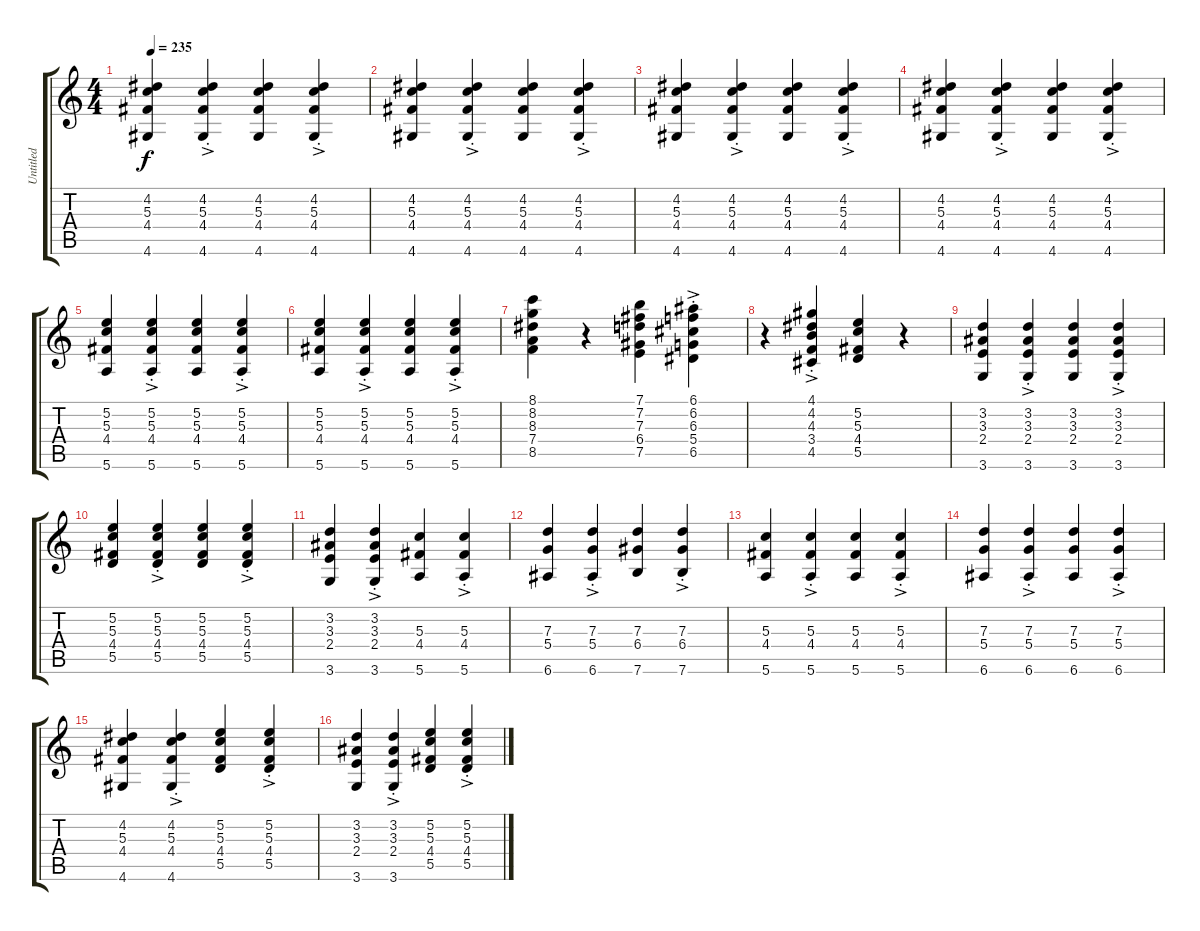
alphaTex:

\track ("Untitled" "Untitled") {instrument acousticguitarnylon}
\staff {score tabs}
\tuning (E4 B3 G3 D3 A2 E2) {hide}
\ts (4 4)
\tempo 235
\clef g2
\ks c
(4.2 5.3 4.4 4.6).4{dy f} (4.2{ac st} 5.3{ac st} 4.4{ac st} 4.6{ac st}).4 (4.2 5.3 4.4 4.6).4 (4.2{ac st} 5.3{ac st} 4.4{ac st} 4.6{ac st}).4 |
(4.2 5.3 4.4 4.6).4 (4.2{ac st} 5.3{ac st} 4.4{ac st} 4.6{ac st}).4 (4.2 5.3 4.4 4.6).4 (4.2{ac st} 5.3{ac st} 4.4{ac st} 4.6{ac st}).4 |
(4.2 5.3 4.4 4.6).4 (4.2{ac st} 5.3{ac st} 4.4{ac st} 4.6{ac st}).4 (4.2 5.3 4.4 4.6).4 (4.2{ac st} 5.3{ac st} 4.4{ac st} 4.6{ac st}).4 |
(4.2 5.3 4.4 4.6).4 (4.2{ac st} 5.3{ac st} 4.4{ac st} 4.6{ac st}).4 (4.2 5.3 4.4 4.6).4 (4.2{ac st} 5.3{ac st} 4.4{ac st} 4.6{ac st}).4 |
(5.2 5.3 4.4 5.6).4 (5.2{ac st} 5.3{ac st} 4.4{ac st} 5.6{ac st}).4 (5.2 5.3 4.4 5.6).4 (5.2{ac st} 5.3{ac st} 4.4{ac st} 5.6{ac st}).4 |
(5.2 5.3 4.4 5.6).4 (5.2{ac st} 5.3{ac st} 4.4{ac st} 5.6{ac st}).4 (5.2 5.3 4.4 5.6).4 (5.2{ac st} 5.3{ac st} 4.4{ac st} 5.6{ac st}).4 |
(8.1 8.2 8.3 7.4 8.5).4 r.4 (7.1 7.2 7.3 6.4 7.5).4 (6.1{ac st} 6.2{ac st} 6.3{ac st} 5.4{ac st} 6.5{ac st}).4 |
r.4 (4.1{ac st} 4.2{ac st} 4.3{ac st} 3.4{ac st} 4.5{ac st}).4 (5.2 5.3 4.4 5.5).4 r.4 |
(3.2 3.3 2.4 3.6).4 (3.2{ac st} 3.3{ac st} 2.4{ac st} 3.6{ac st}).4 (3.2 3.3 2.4 3.6).4 (3.2{ac st} 3.3{ac st} 2.4{ac st} 3.6{ac st}).4 |
(5.2 5.3 4.4 5.5).4 (5.2{ac st} 5.3{ac st} 4.4{ac st} 5.5{ac st}).4 (5.2 5.3 4.4 5.5).4 (5.2{ac st} 5.3{ac st} 4.4{ac st} 5.5{ac st}).4 |
(3.2 3.3 2.4 3.6).4 (3.2{ac st} 3.3{ac st} 2.4{ac st} 3.6{ac st}).4 (5.3 4.4 5.6).4 (5.3{ac st} 4.4{ac st} 5.6{ac st}).4 |
(7.3 5.4 6.6).4 (7.3{ac st} 5.4{ac st} 6.6{ac st}).4 (7.3 6.4 7.6).4 (7.3{ac st} 6.4{ac st} 7.6{ac st}).4 |
(5.3 4.4 5.6).4 (5.3{ac st} 4.4{ac st} 5.6{ac st}).4 (5.3 4.4 5.6).4 (5.3{ac st} 4.4{ac st} 5.6{ac st}).4 |
(7.3 5.4 6.6).4 (7.3{ac st} 5.4{ac st} 6.6{ac st}).4 (7.3 5.4 6.6).4 (7.3{ac st} 5.4{ac st} 6.6{ac st}).4 |
(4.2 5.3 4.4 4.6).4 (4.2{ac st} 5.3{ac st} 4.4{ac st} 4.6{ac st}).4 (5.2 5.3 4.4 5.5).4 (5.2{ac st} 5.3{ac st} 4.4{ac st} 5.5{ac st}).4 |
(3.2 3.3 2.4 3.6).4 (3.2{ac st} 3.3{ac st} 2.4{ac st} 3.6{ac st}).4 (5.2 5.3 4.4 5.5).4 (5.2{ac st} 5.3{ac st} 4.4{ac st} 5.5{ac st}).4
